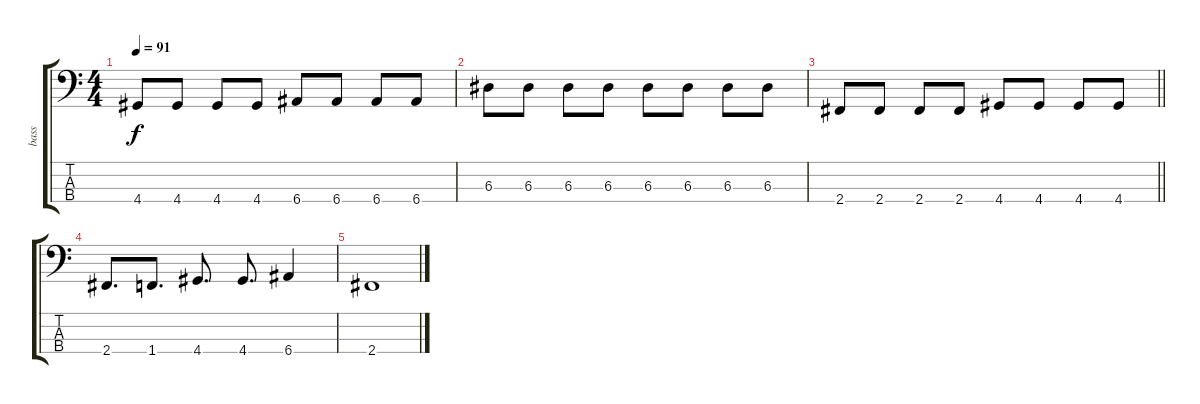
\track ("bass" "bass") {instrument electricbassfinger}
\staff {score tabs}
\tuning (G2 D2 A1 E1) {hide}
\ts (4 4)
\tempo 91
\clef f4
\ks c
4.4.8{dy f} 4.4.8 4.4.8 4.4.8 6.4.8 6.4.8 6.4.8 6.4.8 |
6.3.8 6.3.8 6.3.8 6.3.8 6.3.8 6.3.8 6.3.8 6.3.8 |
\barLineRight lightlight
2.4.8 2.4.8 2.4.8 2.4.8 4.4.8 4.4.8 4.4.8 4.4.8 |
2.4.8{d} 1.4.8{d} 4.4.8{d} 4.4.8{d} 6.4.4 |
2.4.1
